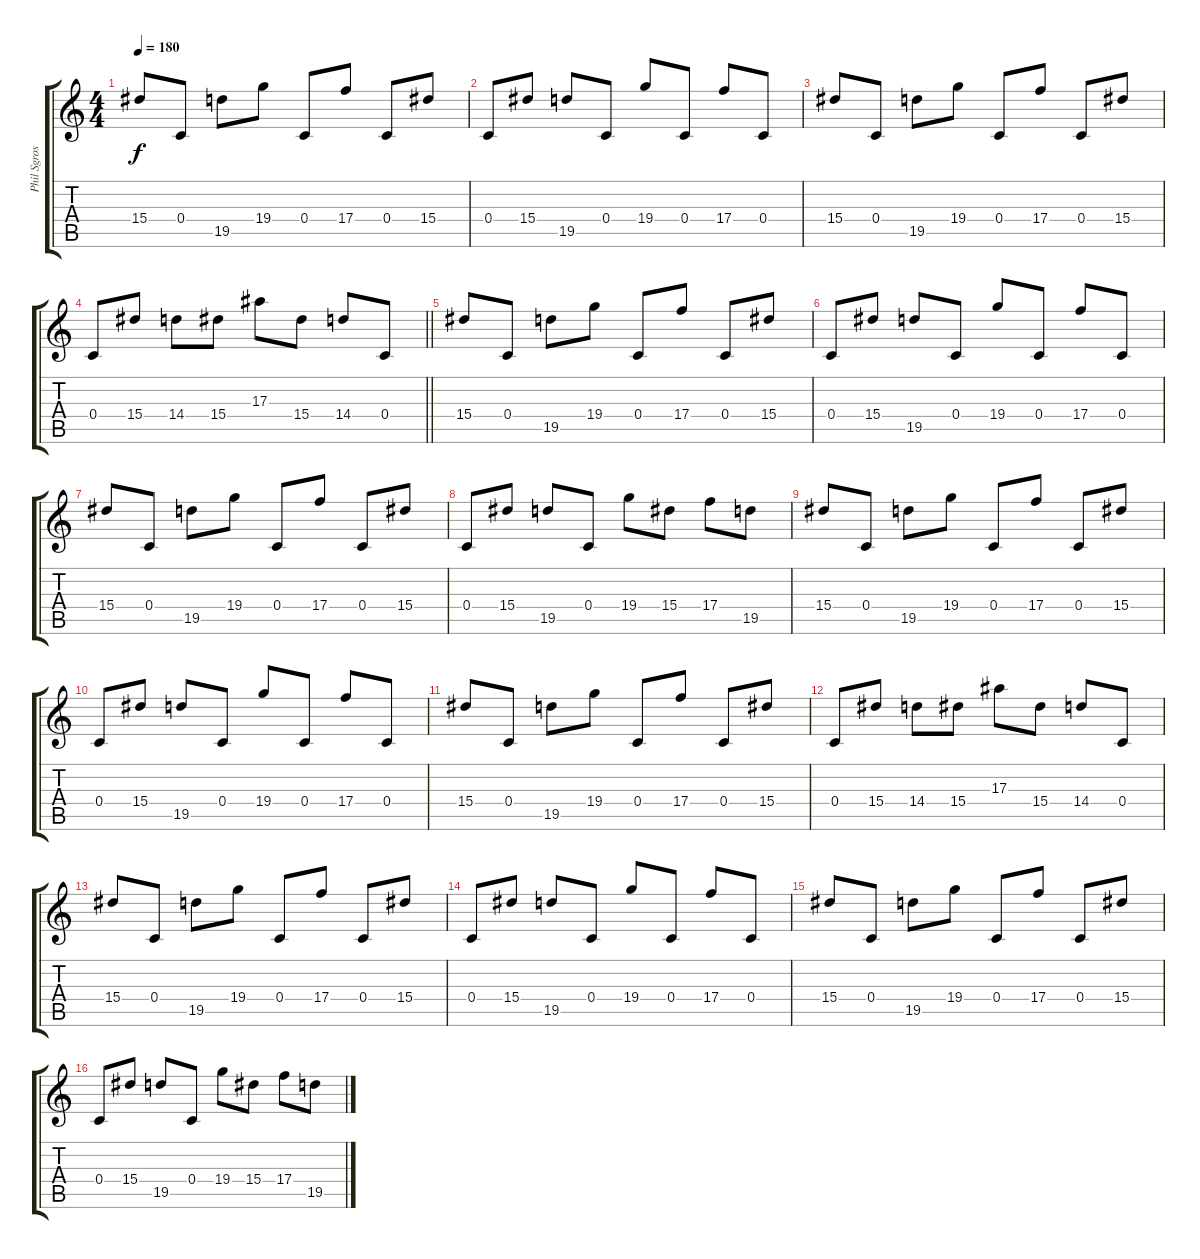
\track ("Phil Sgrosso" "Phil Sgros") {instrument distortionguitar}
\staff {score tabs}
\tuning (D4 A3 F3 C3 G2 C2) {hide}
\ts (4 4)
\tempo 180
\clef g2
\ks c
15.4.8{dy f} 0.4.8 19.5.8 19.4.8 0.4.8 17.4.8 0.4.8 15.4.8 |
0.4.8 15.4.8 19.5.8 0.4.8 19.4.8 0.4.8 17.4.8 0.4.8 |
15.4.8 0.4.8 19.5.8 19.4.8 0.4.8 17.4.8 0.4.8 15.4.8 |
\barLineRight lightlight
0.4.8 15.4.8 14.4.8 15.4.8 17.3.8 15.4.8 14.4.8 0.4.8 |
15.4.8{volume 11} 0.4.8 19.5.8 19.4.8 0.4.8 17.4.8 0.4.8 15.4.8 |
0.4.8 15.4.8 19.5.8 0.4.8 19.4.8 0.4.8 17.4.8 0.4.8 |
15.4.8 0.4.8 19.5.8 19.4.8 0.4.8 17.4.8 0.4.8 15.4.8 |
0.4.8 15.4.8 19.5.8 0.4.8 19.4.8 15.4.8 17.4.8 19.5.8 |
15.4.8{volume 6} 0.4.8 19.5.8 19.4.8 0.4.8 17.4.8 0.4.8 15.4.8 |
0.4.8 15.4.8 19.5.8 0.4.8 19.4.8 0.4.8 17.4.8 0.4.8 |
15.4.8 0.4.8 19.5.8 19.4.8 0.4.8 17.4.8 0.4.8 15.4.8 |
0.4.8 15.4.8 14.4.8 15.4.8 17.3.8 15.4.8 14.4.8 0.4.8 |
15.4.8{volume 1} 0.4.8 19.5.8 19.4.8 0.4.8 17.4.8 0.4.8 15.4.8 |
0.4.8 15.4.8 19.5.8 0.4.8 19.4.8 0.4.8 17.4.8 0.4.8 |
15.4.8 0.4.8 19.5.8 19.4.8 0.4.8 17.4.8 0.4.8 15.4.8 |
0.4.8 15.4.8 19.5.8 0.4.8 19.4.8 15.4.8 17.4.8 19.5.8
